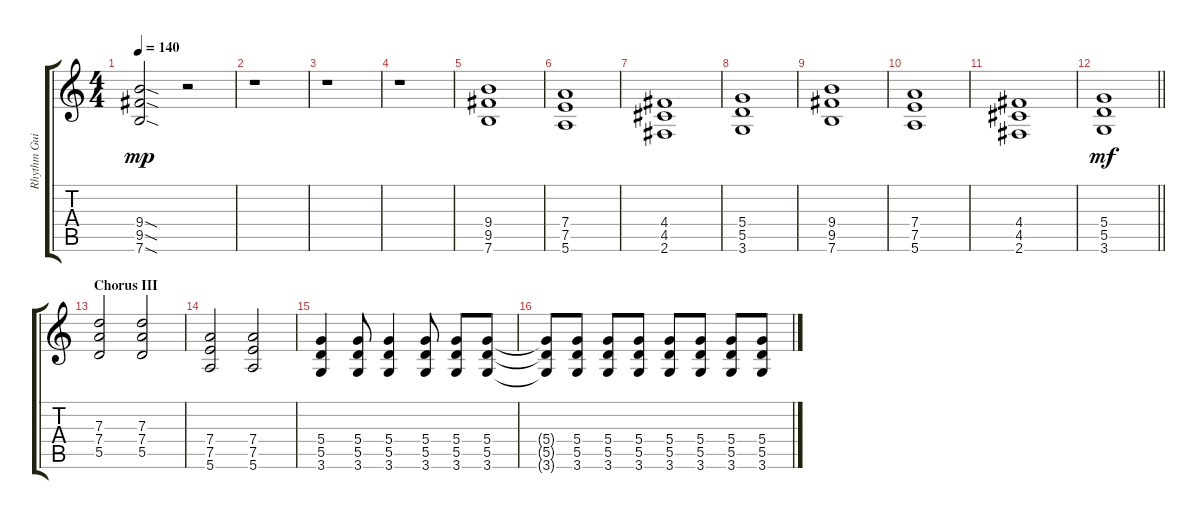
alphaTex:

\track ("Rhythm Guitar" "Rhythm Gui") {instrument overdrivenguitar}
\staff {score tabs}
\tuning (E4 B3 G3 D3 A2 E2) {hide}
\ts (4 4)
\tempo 140
\clef g2
\ks c
(9.4{sod} 9.5{sod} 7.6{sod}).2{dy mp} r.2 |
r.1 |
r.1 |
r.1 |
(9.4 9.5 7.6).1 |
(7.4 7.5 5.6).1 |
(4.4 4.5 2.6).1 |
(5.4 5.5 3.6).1 |
(9.4 9.5 7.6).1 |
(7.4 7.5 5.6).1 |
(4.4 4.5 2.6).1 |
\barLineRight lightlight
(5.4 5.5 3.6).1{dy mf} |
\section ("" "Chorus III")
(7.3 7.4 5.5).2 (7.3 7.4 5.5).2 |
(7.4 7.5 5.6).2 (7.4 7.5 5.6).2 |
(5.4 5.5 3.6).4 (5.4 5.5 3.6).8 (5.4 5.5 3.6).4 (5.4 5.5 3.6).8 (5.4 5.5 3.6).8 (5.4 5.5 3.6).8 |
(5.4{t} 5.5{t} 3.6{t}).8 (5.4 5.5 3.6).8 (5.4 5.5 3.6).8 (5.4 5.5 3.6).8 (5.4 5.5 3.6).8 (5.4 5.5 3.6).8 (5.4 5.5 3.6).8 (5.4 5.5 3.6).8
